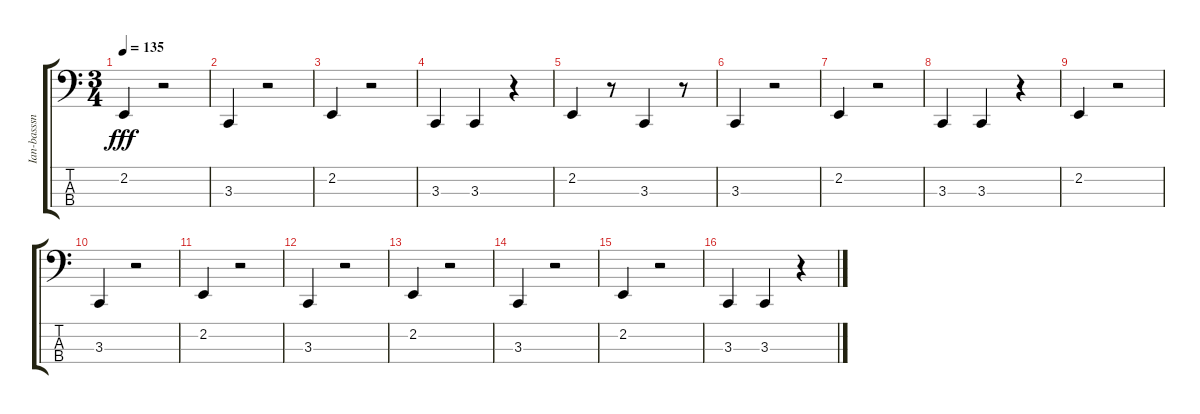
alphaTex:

\track ("Ian-basssnare" "Ian-basssn") {instrument acousticgrandpiano}
\staff {score tabs}
\tuning (G2 D2 A1 E1) {hide}
\ts (3 4)
\tempo 135
\clef f4
\ks c
2.2.4{dy fff} r.2 |
3.3.4 r.2 |
2.2.4 r.2 |
3.3.4 3.3.4 r.4 |
2.2.4 r.8 3.3.4 r.8 |
3.3.4 r.2 |
2.2.4 r.2 |
3.3.4 3.3.4 r.4 |
2.2.4 r.2 |
3.3.4 r.2 |
2.2.4 r.2 |
3.3.4 r.2 |
2.2.4 r.2 |
3.3.4 r.2 |
2.2.4 r.2 |
3.3.4 3.3.4 r.4
